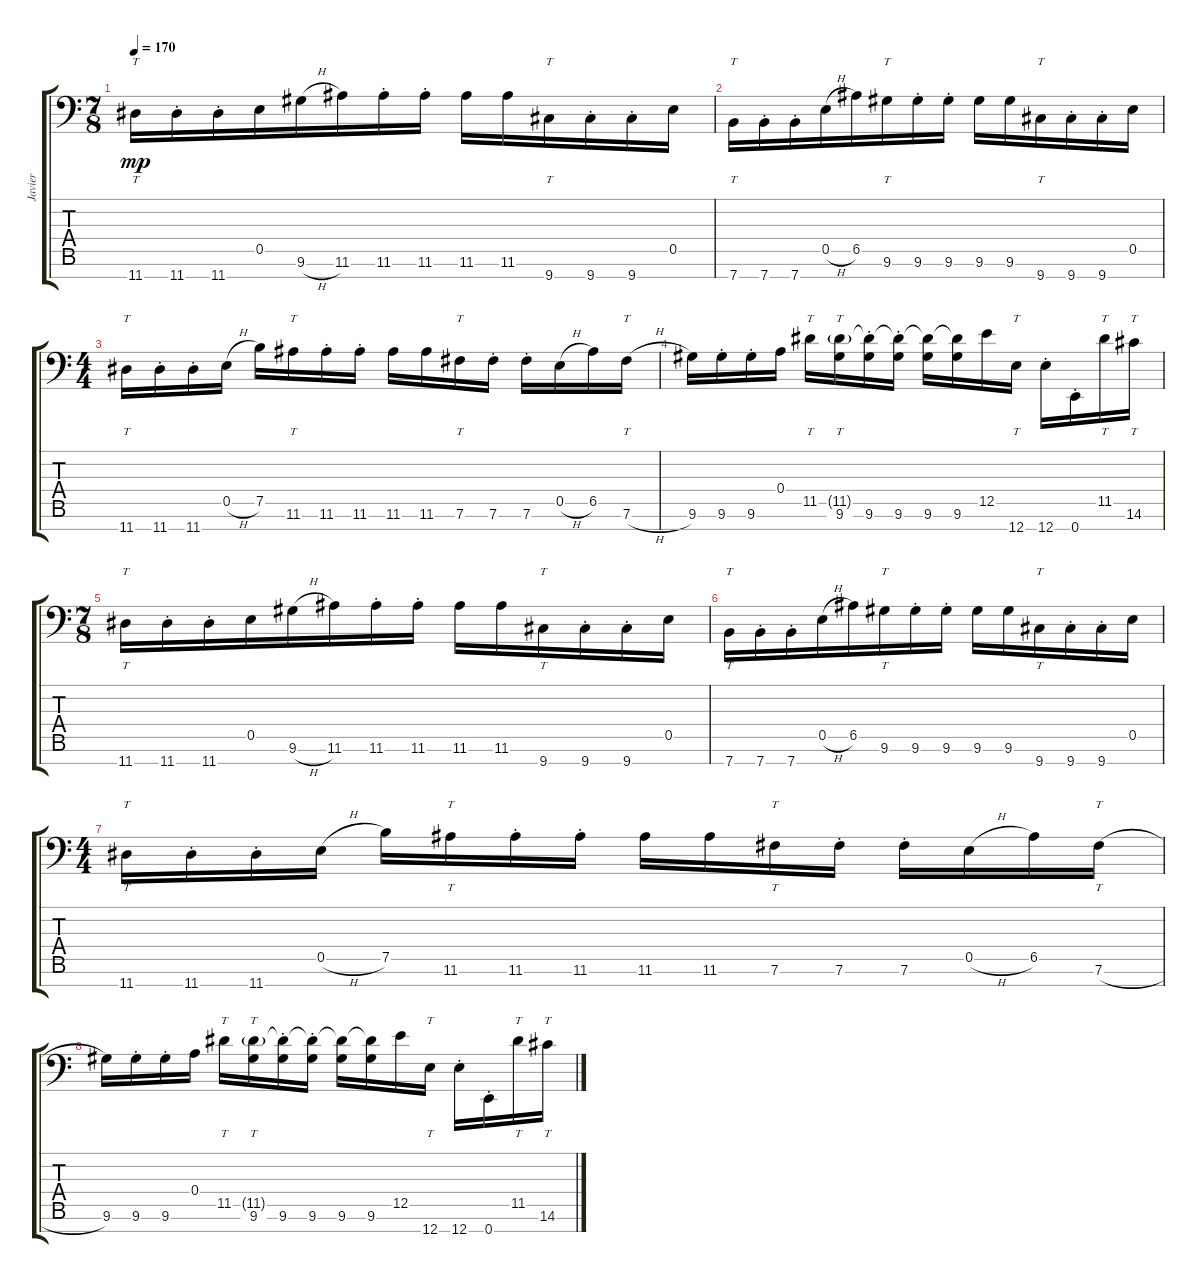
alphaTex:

\track ("Javier" "Javier") {instrument distortionguitar}
\staff {score tabs}
\tuning (B3 G3 D3 A2 E2 B1 E1) {hide}
\ts (7 8)
\tempo 170
\clef f4
\ks c
11.7.16{tt dy mp} 11.7{st}.16 11.7{st}.16 0.5.16 9.6{h}.16 11.6.16 11.6{st}.16 11.6{st}.16 11.6.16 11.6.16 9.7.16{tt} 9.7{st}.16 9.7{st}.16 0.5.16 |
7.7.16{tt} 7.7{st}.16 7.7{st}.16 0.5{h}.16 6.5.16 9.6.16{tt} 9.6{st}.16 9.6{st}.16 9.6.16 9.6.16 9.7.16{tt} 9.7{st}.16 9.7{st}.16 0.5.16 |
\ts (4 4)
11.7.16{tt} 11.7{st}.16 11.7{st}.16 0.5{h}.16 7.5.16 11.6.16{tt} 11.6{st}.16 11.6{st}.16 11.6.16 11.6.16 7.6.16{tt} 7.6{st}.16 7.6{st}.16 0.5{h}.16 6.5.16 7.6{h}.16{tt} |
9.6.16 9.6{st}.16 9.6{st}.16 0.4.16 11.5.16{tt} (11.5{g} 9.6).16{tt} (11.5{t} 9.6{st}).16 (11.5{t} 9.6{st}).16 (11.5{t} 9.6).16 (11.5{t} 9.6).16 12.5.16 12.7.16{tt} 12.7{st}.16 0.7{st}.16 11.5.16{tt} 14.6.16{tt} |
\ts (7 8)
11.7.16{tt} 11.7{st}.16 11.7{st}.16 0.5.16 9.6{h}.16 11.6.16 11.6{st}.16 11.6{st}.16 11.6.16 11.6.16 9.7.16{tt} 9.7{st}.16 9.7{st}.16 0.5.16 |
7.7.16{tt} 7.7{st}.16 7.7{st}.16 0.5{h}.16 6.5.16 9.6.16{tt} 9.6{st}.16 9.6{st}.16 9.6.16 9.6.16 9.7.16{tt} 9.7{st}.16 9.7{st}.16 0.5.16 |
\ts (4 4)
11.7.16{tt} 11.7{st}.16 11.7{st}.16 0.5{h}.16 7.5.16 11.6.16{tt} 11.6{st}.16 11.6{st}.16 11.6.16 11.6.16 7.6.16{tt} 7.6{st}.16 7.6{st}.16 0.5{h}.16 6.5.16 7.6{h}.16{tt} |
9.6.16 9.6{st}.16 9.6{st}.16 0.4.16 11.5.16{tt} (11.5{g} 9.6).16{tt} (11.5{t} 9.6{st}).16 (11.5{t} 9.6{st}).16 (11.5{t} 9.6).16 (11.5{t} 9.6).16 12.5.16 12.7.16{tt} 12.7{st}.16 0.7{st}.16 11.5.16{tt} 14.6.16{tt}
